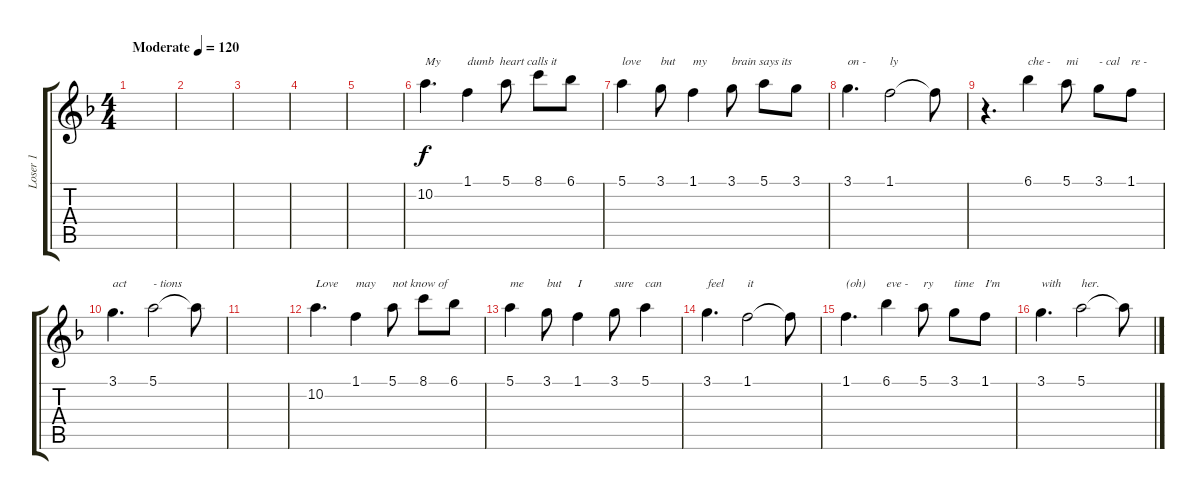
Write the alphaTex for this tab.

\track ("Loser 1" "Loser 1") {instrument electricguitarclean}
\staff {score tabs}
\tuning (E4 B3 G3 D3 A2 E2) {hide}
\ts (4 4)
\tempo (120 "Moderate")
\clef g2
\ks f
|
|
|
|
|
10.2.4{d txt "My"} 1.1.4{txt "dumb  heart calls it"} 5.1.8 8.1.8 6.1.8 |
5.1.4{txt "love"} 3.1.8{txt "but"} 1.1.4{txt "my"} 3.1.8{txt "brain says its"} 5.1.8 3.1.8 |
3.1.4{d txt "on -"} 1.1.2{txt "ly"} 1.1{t}.8 |
r.4{d} 6.1.4{txt "che -"} 5.1.8{txt "mi"} 3.1.8{txt "- cal"} 1.1.8{txt "re -"} |
3.1.4{d txt "act"} 5.1.2{txt "- tions"} 5.1{t}.8 |
|
10.2.4{d txt "Love"} 1.1.4{txt "may"} 5.1.8{txt "not know of"} 8.1.8 6.1.8 |
5.1.4{txt "me"} 3.1.8{txt "but"} 1.1.4{txt "I           sure"} 3.1.8 5.1.4{txt "can"} |
3.1.4{d txt "feel"} 1.1.2{txt "it"} 1.1{t}.8 |
1.1.4{d txt "(oh)"} 6.1.4{txt "eve -"} 5.1.8{txt "ry"} 3.1.8{txt "time"} 1.1.8{txt "I'm"} |
3.1.4{d txt "with"} 5.1.2{txt "her."} 5.1{t}.8
